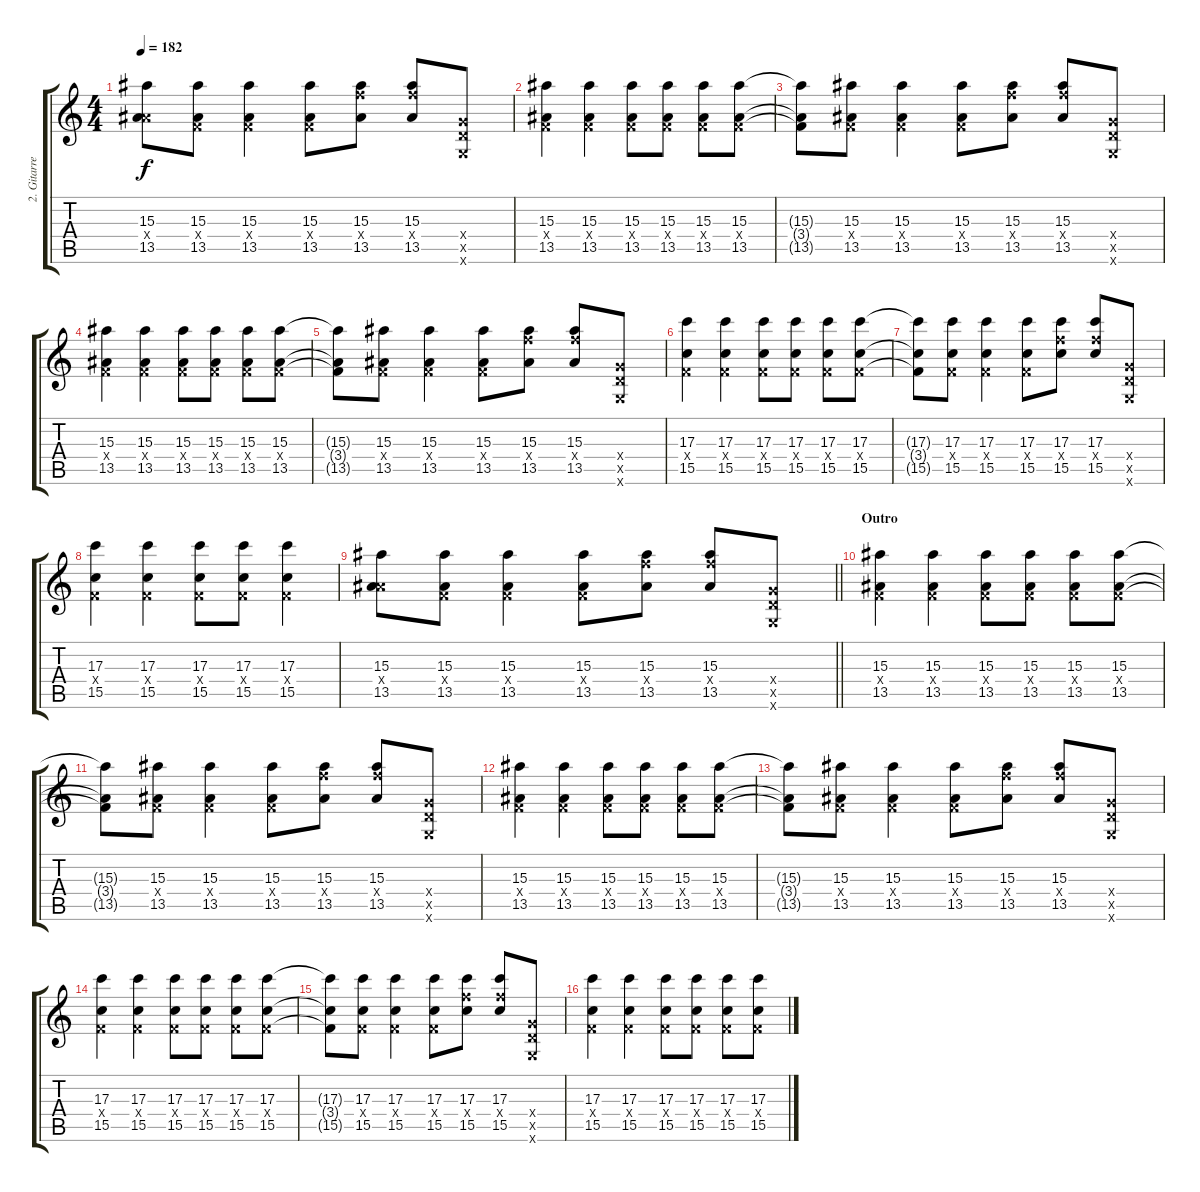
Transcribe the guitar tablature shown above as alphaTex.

\track ("2. Gitarre" "2. Gitarre") {instrument distortionguitar}
\staff {score tabs}
\tuning (E4 B3 G3 D3 A2 E2) {hide}
\ts (4 4)
\tempo 182
\clef g2
\ks c
(15.3 8.4{x} 13.5).8{dy f} (15.3 3.4{x} 13.5).8 (15.3 3.4{x} 13.5).4 (15.3 3.4{x} 13.5).8 (15.3 15.4{x} 13.5).8 (15.3 15.4{x} 13.5).8 (5.4{x} 5.5{x} 3.6{x}).8 |
(15.3 3.4{x} 13.5).4 (15.3 3.4{x} 13.5).4 (15.3 3.4{x} 13.5).8 (15.3 3.4{x} 13.5).8 (15.3 3.4{x} 13.5).8 (15.3 3.4{x} 13.5).8 |
(15.3{t} 3.4{t} 13.5{t}).8 (15.3 3.4{x} 13.5).8 (15.3 3.4{x} 13.5).4 (15.3 3.4{x} 13.5).8 (15.3 15.4{x} 13.5).8 (15.3 15.4{x} 13.5).8 (5.4{x} 5.5{x} 3.6{x}).8 |
(15.3 3.4{x} 13.5).4 (15.3 3.4{x} 13.5).4 (15.3 3.4{x} 13.5).8 (15.3 3.4{x} 13.5).8 (15.3 3.4{x} 13.5).8 (15.3 3.4{x} 13.5).8 |
(15.3{t} 3.4{t} 13.5{t}).8 (15.3 3.4{x} 13.5).8 (15.3 3.4{x} 13.5).4 (15.3 3.4{x} 13.5).8 (15.3 15.4{x} 13.5).8 (15.3 15.4{x} 13.5).8 (5.4{x} 5.5{x} 3.6{x}).8 |
(17.3 3.4{x} 15.5).4 (17.3 3.4{x} 15.5).4 (17.3 3.4{x} 15.5).8 (17.3 3.4{x} 15.5).8 (17.3 3.4{x} 15.5).8 (17.3 3.4{x} 15.5).8 |
(17.3{t} 3.4{t} 15.5{t}).8 (17.3 3.4{x} 15.5).8 (17.3 3.4{x} 15.5).4 (17.3 3.4{x} 15.5).8 (17.3 15.4{x} 15.5).8 (17.3 15.4{x} 15.5).8 (5.4{x} 5.5{x} 3.6{x}).8 |
(17.3 3.4{x} 15.5).4 (17.3 3.4{x} 15.5).4 (17.3 3.4{x} 15.5).8 (17.3 3.4{x} 15.5).8 (17.3 3.4{x} 15.5).4 |
\barLineRight lightlight
(15.3 8.4{x} 13.5).8 (15.3 3.4{x} 13.5).8 (15.3 3.4{x} 13.5).4 (15.3 3.4{x} 13.5).8 (15.3 15.4{x} 13.5).8 (15.3 15.4{x} 13.5).8 (5.4{x} 5.5{x} 3.6{x}).8 |
\section ("" "Outro")
(15.3 3.4{x} 13.5).4 (15.3 3.4{x} 13.5).4 (15.3 3.4{x} 13.5).8 (15.3 3.4{x} 13.5).8 (15.3 3.4{x} 13.5).8 (15.3 3.4{x} 13.5).8 |
(15.3{t} 3.4{t} 13.5{t}).8 (15.3 3.4{x} 13.5).8 (15.3 3.4{x} 13.5).4 (15.3 3.4{x} 13.5).8 (15.3 15.4{x} 13.5).8 (15.3 15.4{x} 13.5).8 (5.4{x} 5.5{x} 3.6{x}).8 |
(15.3 3.4{x} 13.5).4 (15.3 3.4{x} 13.5).4 (15.3 3.4{x} 13.5).8 (15.3 3.4{x} 13.5).8 (15.3 3.4{x} 13.5).8 (15.3 3.4{x} 13.5).8 |
(15.3{t} 3.4{t} 13.5{t}).8 (15.3 3.4{x} 13.5).8 (15.3 3.4{x} 13.5).4 (15.3 3.4{x} 13.5).8 (15.3 15.4{x} 13.5).8 (15.3 15.4{x} 13.5).8 (5.4{x} 5.5{x} 3.6{x}).8 |
(17.3 3.4{x} 15.5).4 (17.3 3.4{x} 15.5).4 (17.3 3.4{x} 15.5).8 (17.3 3.4{x} 15.5).8 (17.3 3.4{x} 15.5).8 (17.3 3.4{x} 15.5).8 |
(17.3{t} 3.4{t} 15.5{t}).8 (17.3 3.4{x} 15.5).8 (17.3 3.4{x} 15.5).4 (17.3 3.4{x} 15.5).8 (17.3 15.4{x} 15.5).8 (17.3 15.4{x} 15.5).8 (5.4{x} 5.5{x} 3.6{x}).8 |
(17.3 3.4{x} 15.5).4 (17.3 3.4{x} 15.5).4 (17.3 3.4{x} 15.5).8 (17.3 3.4{x} 15.5).8 (17.3 3.4{x} 15.5).8 (17.3 3.4{x} 15.5).8
